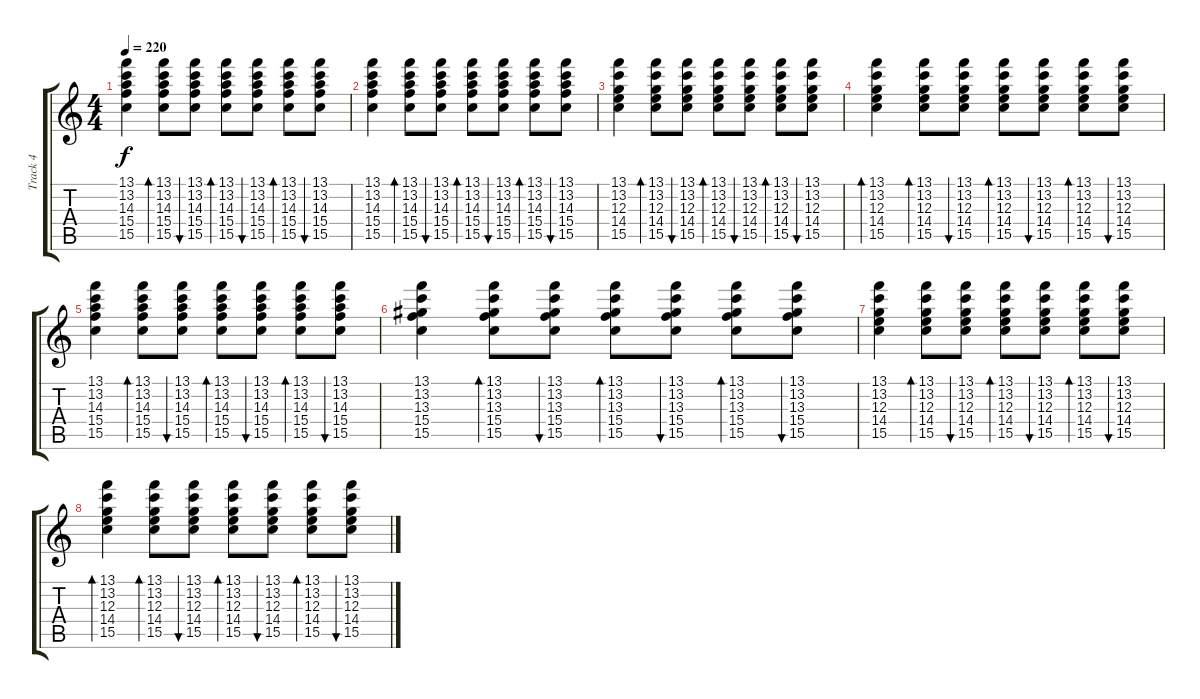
\track ("Track 4" "Track 4") {instrument acousticguitarsteel}
\staff {score tabs}
\tuning (E4 B3 G3 D3 A2 E2) {hide}
\ts (4 4)
\tempo 220
\clef g2
\ks c
(13.1 13.2 14.3 15.4 15.5).4{dy f} (13.1 13.2 14.3 15.4 15.5).8{bd 60} (13.1 13.2 14.3 15.4 15.5).8{bu 60} (13.1 13.2 14.3 15.4 15.5).8{bd 60} (13.1 13.2 14.3 15.4 15.5).8{bu 60} (13.1 13.2 14.3 15.4 15.5).8{bd 60} (13.1 13.2 14.3 15.4 15.5).8{bu 60} |
(13.1 13.2 14.3 15.4 15.5).4 (13.1 13.2 14.3 15.4 15.5).8{bd 60} (13.1 13.2 14.3 15.4 15.5).8{bu 60} (13.1 13.2 14.3 15.4 15.5).8{bd 60} (13.1 13.2 14.3 15.4 15.5).8{bu 60} (13.1 13.2 14.3 15.4 15.5).8{bd 60} (13.1 13.2 14.3 15.4 15.5).8{bu 60} |
(13.1 13.2 12.3 14.4 15.5).4 (13.1 13.2 12.3 14.4 15.5).8{bd 60} (13.1 13.2 12.3 14.4 15.5).8{bu 60} (13.1 13.2 12.3 14.4 15.5).8{bd 60} (13.1 13.2 12.3 14.4 15.5).8{bu 60} (13.1 13.2 12.3 14.4 15.5).8{bd 60} (13.1 13.2 12.3 14.4 15.5).8{bu 60} |
(13.1 13.2 12.3 14.4 15.5).4{bd 60} (13.1 13.2 12.3 14.4 15.5).8{bd 60} (13.1 13.2 12.3 14.4 15.5).8{bu 60} (13.1 13.2 12.3 14.4 15.5).8{bd 60} (13.1 13.2 12.3 14.4 15.5).8{bu 60} (13.1 13.2 12.3 14.4 15.5).8{bd 60} (13.1 13.2 12.3 14.4 15.5).8{bu 60} |
(13.1 13.2 14.3 15.4 15.5).4 (13.1 13.2 14.3 15.4 15.5).8{bd 60} (13.1 13.2 14.3 15.4 15.5).8{bu 60} (13.1 13.2 14.3 15.4 15.5).8{bd 60} (13.1 13.2 14.3 15.4 15.5).8{bu 60} (13.1 13.2 14.3 15.4 15.5).8{bd 60} (13.1 13.2 14.3 15.4 15.5).8{bu 60} |
(13.1 13.2 13.3 15.4 15.5).4 (13.1 13.2 13.3 15.4 15.5).8{bd 60} (13.1 13.2 13.3 15.4 15.5).8{bu 60} (13.1 13.2 13.3 15.4 15.5).8{bd 60} (13.1 13.2 13.3 15.4 15.5).8{bu 60} (13.1 13.2 13.3 15.4 15.5).8{bd 60} (13.1 13.2 13.3 15.4 15.5).8{bu 60} |
(13.1 13.2 12.3 14.4 15.5).4 (13.1 13.2 12.3 14.4 15.5).8{bd 60} (13.1 13.2 12.3 14.4 15.5).8{bu 60} (13.1 13.2 12.3 14.4 15.5).8{bd 60} (13.1 13.2 12.3 14.4 15.5).8{bu 60} (13.1 13.2 12.3 14.4 15.5).8{bd 60} (13.1 13.2 12.3 14.4 15.5).8{bu 60} |
(13.1 13.2 12.3 14.4 15.5).4{bd 60} (13.1 13.2 12.3 14.4 15.5).8{bd 60} (13.1 13.2 12.3 14.4 15.5).8{bu 60} (13.1 13.2 12.3 14.4 15.5).8{bd 60} (13.1 13.2 12.3 14.4 15.5).8{bu 60} (13.1 13.2 12.3 14.4 15.5).8{bd 60} (13.1 13.2 12.3 14.4 15.5).8{bu 60}
